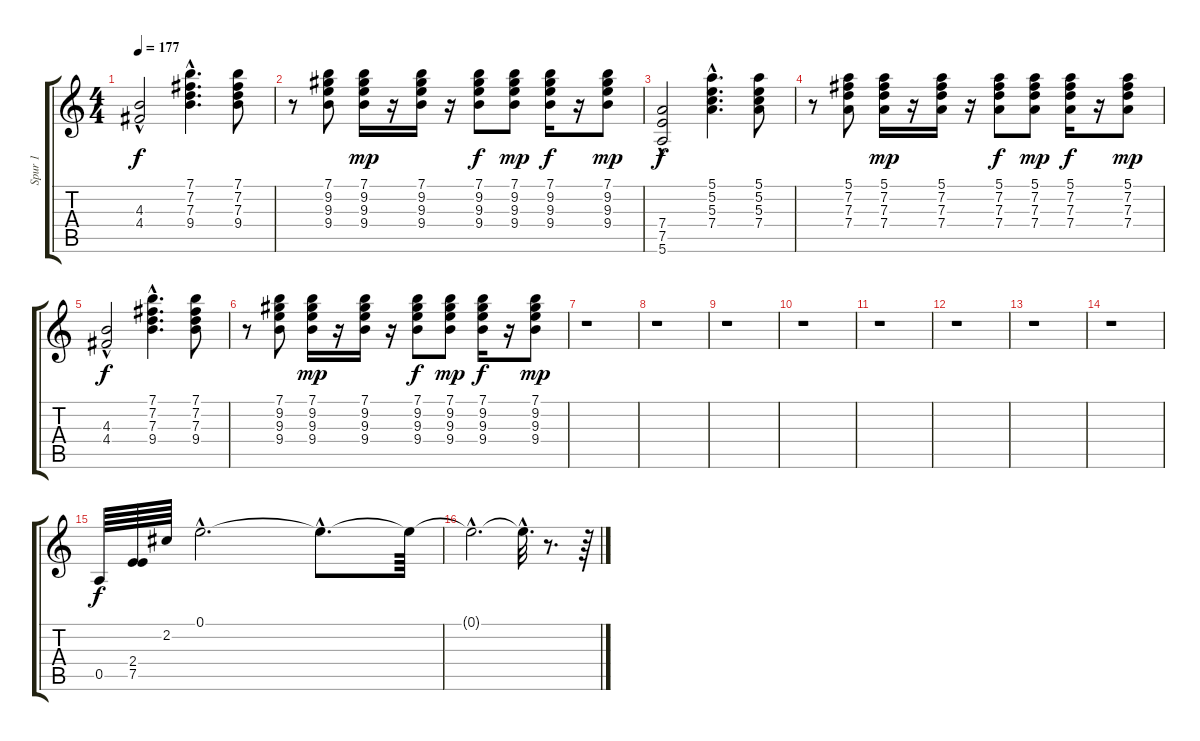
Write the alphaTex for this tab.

\track ("Spur 1" "Spur 1") {instrument electricguitarclean}
\staff {score tabs}
\tuning (E4 B3 G3 D3 A2 E2) {hide}
\ts (4 4)
\tempo 177
\clef g2
\ks c
(4.3 4.4{hac}).2{dy f} (7.1{hac} 7.2{hac} 7.3{hac} 9.4).4{d} (7.1 7.2 7.3 9.4).8 |
r.8 (7.1 9.2 9.3 9.4).8 (7.1 9.2 9.3 9.4).16{dy mp} r.16 (7.1 9.2 9.3 9.4).16 r.16 (7.1 9.2 9.3 9.4).8{dy f} (7.1 9.2 9.3 9.4).8{dy mp} (7.1 9.2 9.3 9.4).16{dy f} r.16 (7.1 9.2 9.3 9.4).8{dy mp} |
(7.4 7.5{hac} 5.6{hac}).2{dy f} (5.1{hac} 5.2{hac} 5.3{hac} 7.4).4{d} (5.1 5.2 5.3 7.4).8 |
r.8 (5.1 7.2 7.3 7.4).8 (5.1 7.2 7.3 7.4).16{dy mp} r.16 (5.1 7.2 7.3 7.4).16 r.16 (5.1 7.2 7.3 7.4).8{dy f} (5.1 7.2 7.3 7.4).8{dy mp} (5.1 7.2 7.3 7.4).16{dy f} r.16 (5.1 7.2 7.3 7.4).8{dy mp} |
(4.3 4.4{hac}).2{dy f} (7.1{hac} 7.2{hac} 7.3{hac} 9.4).4{d} (7.1 7.2 7.3 9.4).8 |
r.8 (7.1 9.2 9.3 9.4).8 (7.1 9.2 9.3 9.4).16{dy mp} r.16 (7.1 9.2 9.3 9.4).16 r.16 (7.1 9.2 9.3 9.4).8{dy f} (7.1 9.2 9.3 9.4).8{dy mp} (7.1 9.2 9.3 9.4).16{dy f} r.16 (7.1 9.2 9.3 9.4).8{dy mp} |
r.1 |
r.1 |
r.1 |
r.1 |
r.1 |
r.1 |
r.1 |
r.1 |
0.5.64{dy f} (2.4 7.5).64 2.2.64 0.1{hac}.2{d} 0.1{hac t}.8{d} 0.1{t}.64 |
0.1{hac t}.2{d} 0.1{hac t}.32{d} r.8{d} r.64
